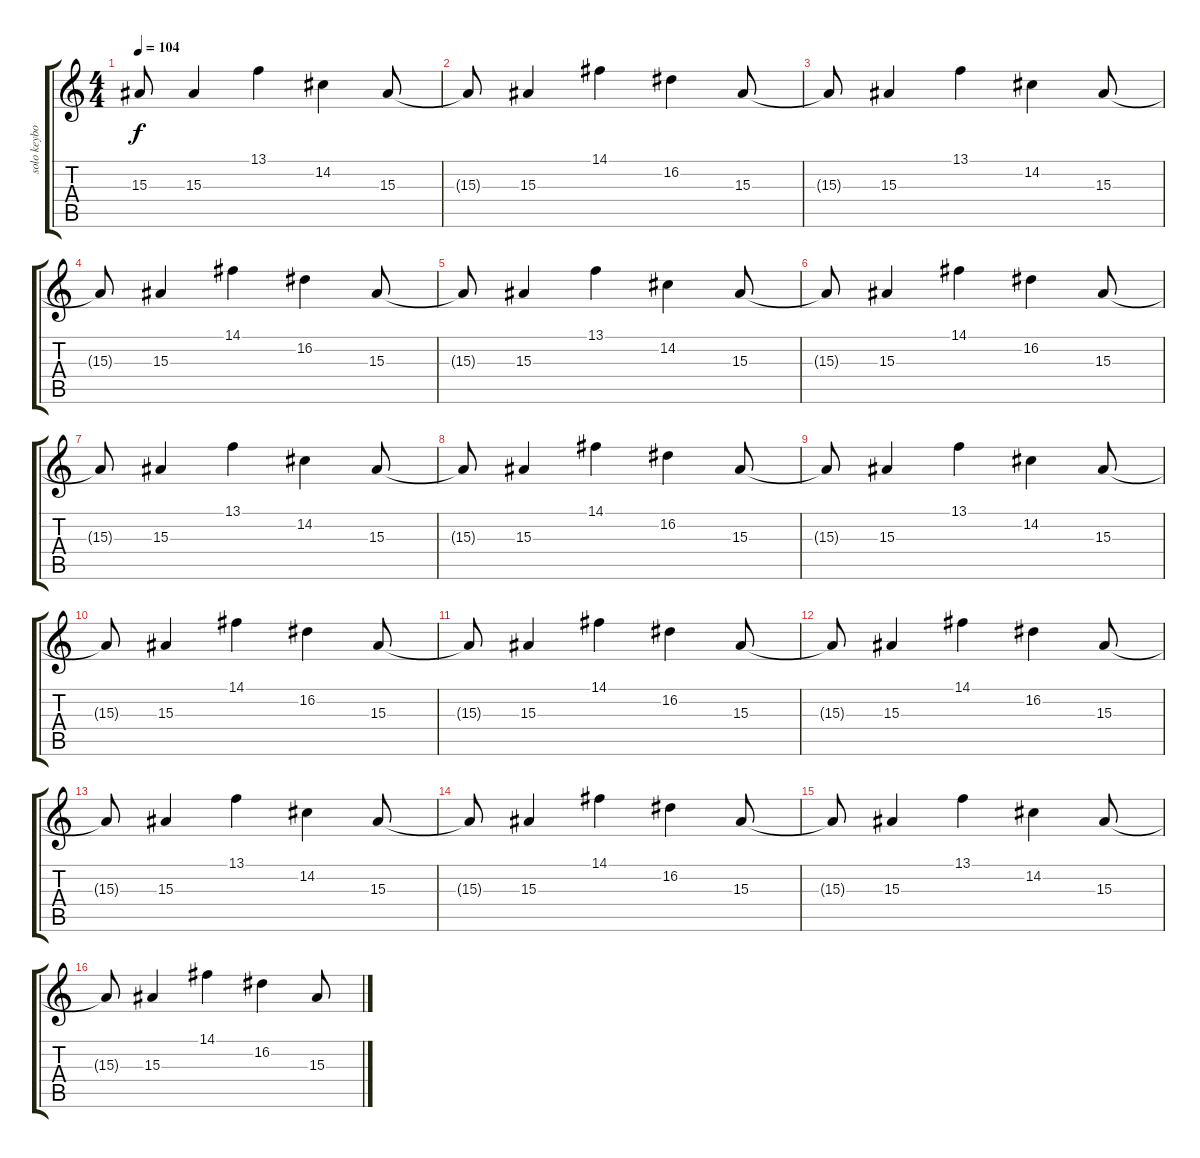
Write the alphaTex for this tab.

\track ("solo keyboard" "solo keybo") {instrument electricpiano1}
\staff {score tabs}
\tuning (E4 B3 G3 D3 A2 E2) {hide}
\ts (4 4)
\tempo 104
\clef g2
\ks c
15.3{t}.8{dy f} 15.3.4 13.1.4 14.2.4 15.3.8 |
15.3{t}.8 15.3.4 14.1.4 16.2.4 15.3.8 |
15.3{t}.8 15.3.4 13.1.4 14.2.4 15.3.8 |
15.3{t}.8 15.3.4 14.1.4 16.2.4 15.3.8 |
15.3{t}.8 15.3.4 13.1.4 14.2.4 15.3.8 |
15.3{t}.8 15.3.4 14.1.4 16.2.4 15.3.8 |
15.3{t}.8 15.3.4 13.1.4 14.2.4 15.3.8 |
15.3{t}.8 15.3.4 14.1.4 16.2.4 15.3.8 |
15.3{t}.8 15.3.4 13.1.4 14.2.4 15.3.8 |
15.3{t}.8 15.3.4 14.1.4 16.2.4 15.3.8 |
15.3{t}.8 15.3.4 14.1.4 16.2.4 15.3.8 |
15.3{t}.8 15.3.4 14.1.4 16.2.4 15.3.8 |
15.3{t}.8 15.3.4 13.1.4 14.2.4 15.3.8 |
15.3{t}.8 15.3.4 14.1.4 16.2.4 15.3.8 |
15.3{t}.8 15.3.4 13.1.4 14.2.4 15.3.8 |
15.3{t}.8 15.3.4 14.1.4 16.2.4 15.3.8
